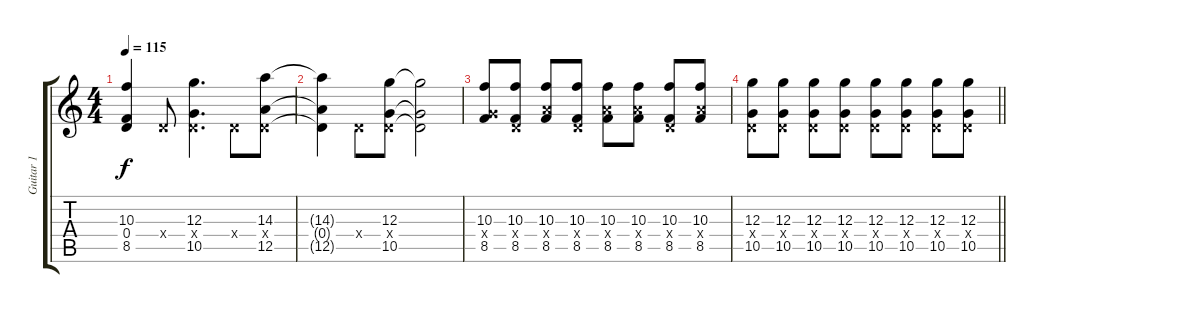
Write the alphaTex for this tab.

\track ("Guitar 1" "Guitar 1") {instrument electricguitarjazz}
\staff {score tabs}
\tuning (E4 B3 G3 D3 A2 D2) {hide}
\ts (4 4)
\tempo 115
\clef g2
\ks c
(10.3{t} 0.4{t} 8.5{t}).4{dy f} 0.4{x}.8 (12.3 0.4{x} 10.5).4{d} 0.4{x}.8 (14.3 0.4{x} 12.5).8 |
(14.3{t} 0.4{t} 12.5{t}).4 0.4{x}.8 (12.3 0.4{x} 10.5).8 (12.3{t} 0.4{t} 10.5{t}).2 |
(10.3 5.4{x} 8.5).8 (10.3 0.4{x} 8.5).8 (10.3 7.4{x} 8.5).8 (10.3 0.4{x} 8.5).8 (10.3 7.4{x} 8.5).8 (10.3 7.4{x} 8.5).8 (10.3 0.4{x} 8.5).8 (10.3 7.4{x} 8.5).8 |
\barLineRight lightlight
(12.3 0.4{x} 10.5).8 (12.3 0.4{x} 10.5).8 (12.3 0.4{x} 10.5).8 (12.3 0.4{x} 10.5).8 (12.3 0.4{x} 10.5).8 (12.3 0.4{x} 10.5).8 (12.3 0.4{x} 10.5).8 (12.3 0.4{x} 10.5).8
